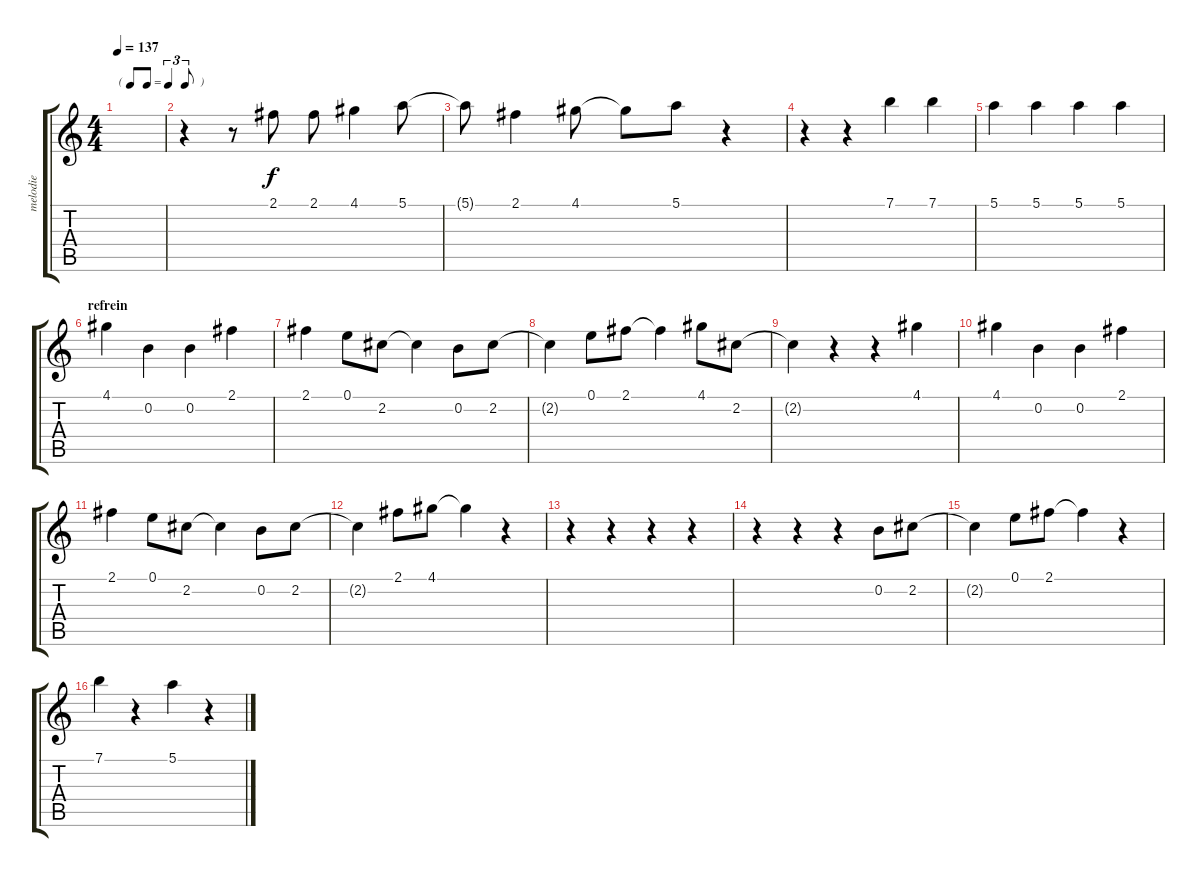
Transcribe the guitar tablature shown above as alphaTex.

\track ("melodie" "melodie") {instrument distortionguitar}
\staff {score tabs}
\tuning (E4 B3 G3 D3 A2 E2) {hide}
\ts (4 4)
\tf triplet8th
\tempo 137
\clef g2
\ks c
|
r.4 r.8 2.1.8 2.1.8 4.1.4 5.1.8 |
5.1{t}.8 2.1.4 4.1.8 4.1{t}.8 5.1.8 r.4 |
r.4 r.4 7.1.4 7.1.4 |
5.1.4 5.1.4 5.1.4 5.1.4 |
\section ("" "refrein")
4.1.4 0.2.4 0.2.4 2.1.4 |
2.1.4 0.1.8 2.2.8 2.2{t}.4 0.2.8 2.2.8 |
2.2{t}.4 0.1.8 2.1.8 2.1{t}.4 4.1.8 2.2.8 |
2.2{t}.4 r.4 r.4 4.1.4 |
4.1.4 0.2.4 0.2.4 2.1.4 |
2.1.4 0.1.8 2.2.8 2.2{t}.4 0.2.8 2.2.8 |
2.2{t}.4 2.1.8 4.1.8 4.1{t}.4 r.4 |
r.4 r.4 r.4 r.4 |
r.4 r.4 r.4 0.2.8 2.2.8 |
2.2{t}.4 0.1.8 2.1.8 2.1{t}.4 r.4 |
7.1.4 r.4 5.1.4 r.4
